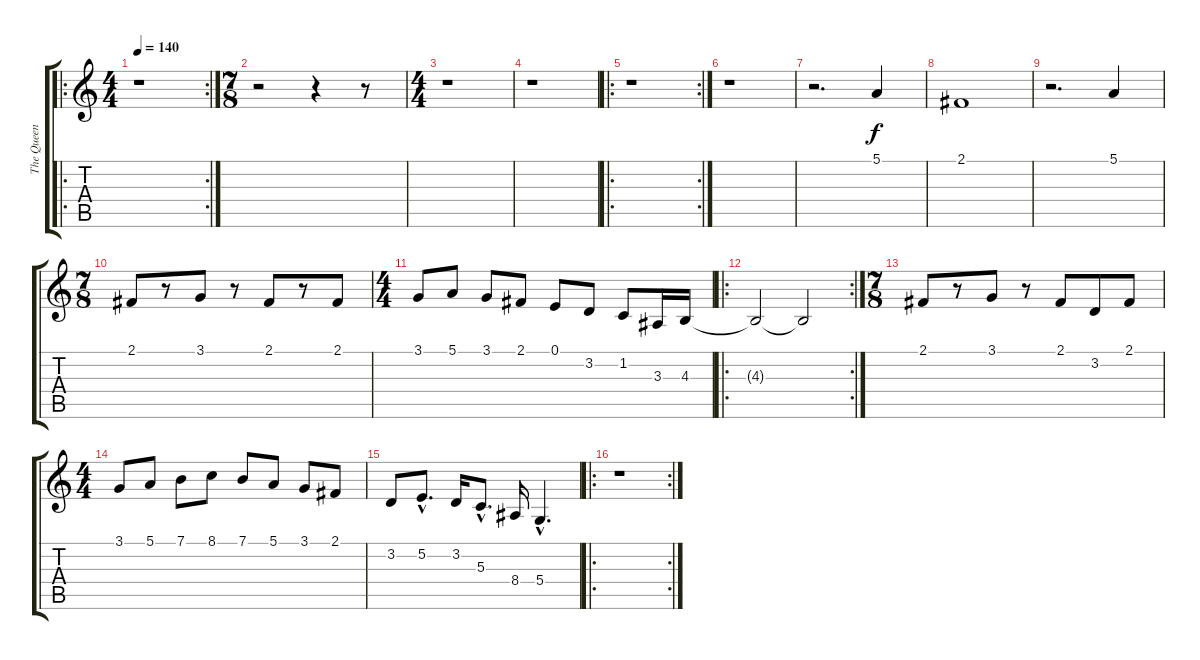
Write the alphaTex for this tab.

\track ("The Queen Of Fairies" "The Queen ") {instrument tubularbells}
\staff {score tabs}
\tuning (E4 B3 G3 D3 A2 E2) {hide}
\ro
\rc 2
\ts (4 4)
\tempo 140
\clef g2
\ks c
r.1{dy f} |
\ts (7 8)
r.2 r.4 r.8 |
\ts (4 4)
r.1 |
r.1 |
\ro
\rc 2
r.1 |
r.1 |
r.2{d} 5.1.4 |
2.1.1 |
r.2{d} 5.1.4 |
\ts (7 8)
2.1.8 r.8 3.1.8 r.8 2.1.8 r.8 2.1.8 |
\ts (4 4)
3.1.8 5.1.8 3.1.8 2.1.8 0.1.8 3.2.8 1.2.8 3.3.16 4.3.16 |
\ro
\rc 2
4.3{t}.2 4.3{t}.2 |
\ts (7 8)
2.1.8 r.8 3.1.8 r.8 2.1.8 3.2.8 2.1.8 |
\ts (4 4)
3.1.8 5.1.8 7.1.8 8.1.8 7.1.8 5.1.8 3.1.8 2.1.8 |
3.2.8 5.2{hac}.8{d} 3.2.16 5.3{hac}.8{d} 8.4.16 5.4{hac}.4{d} |
\ro
\rc 2
r.1
